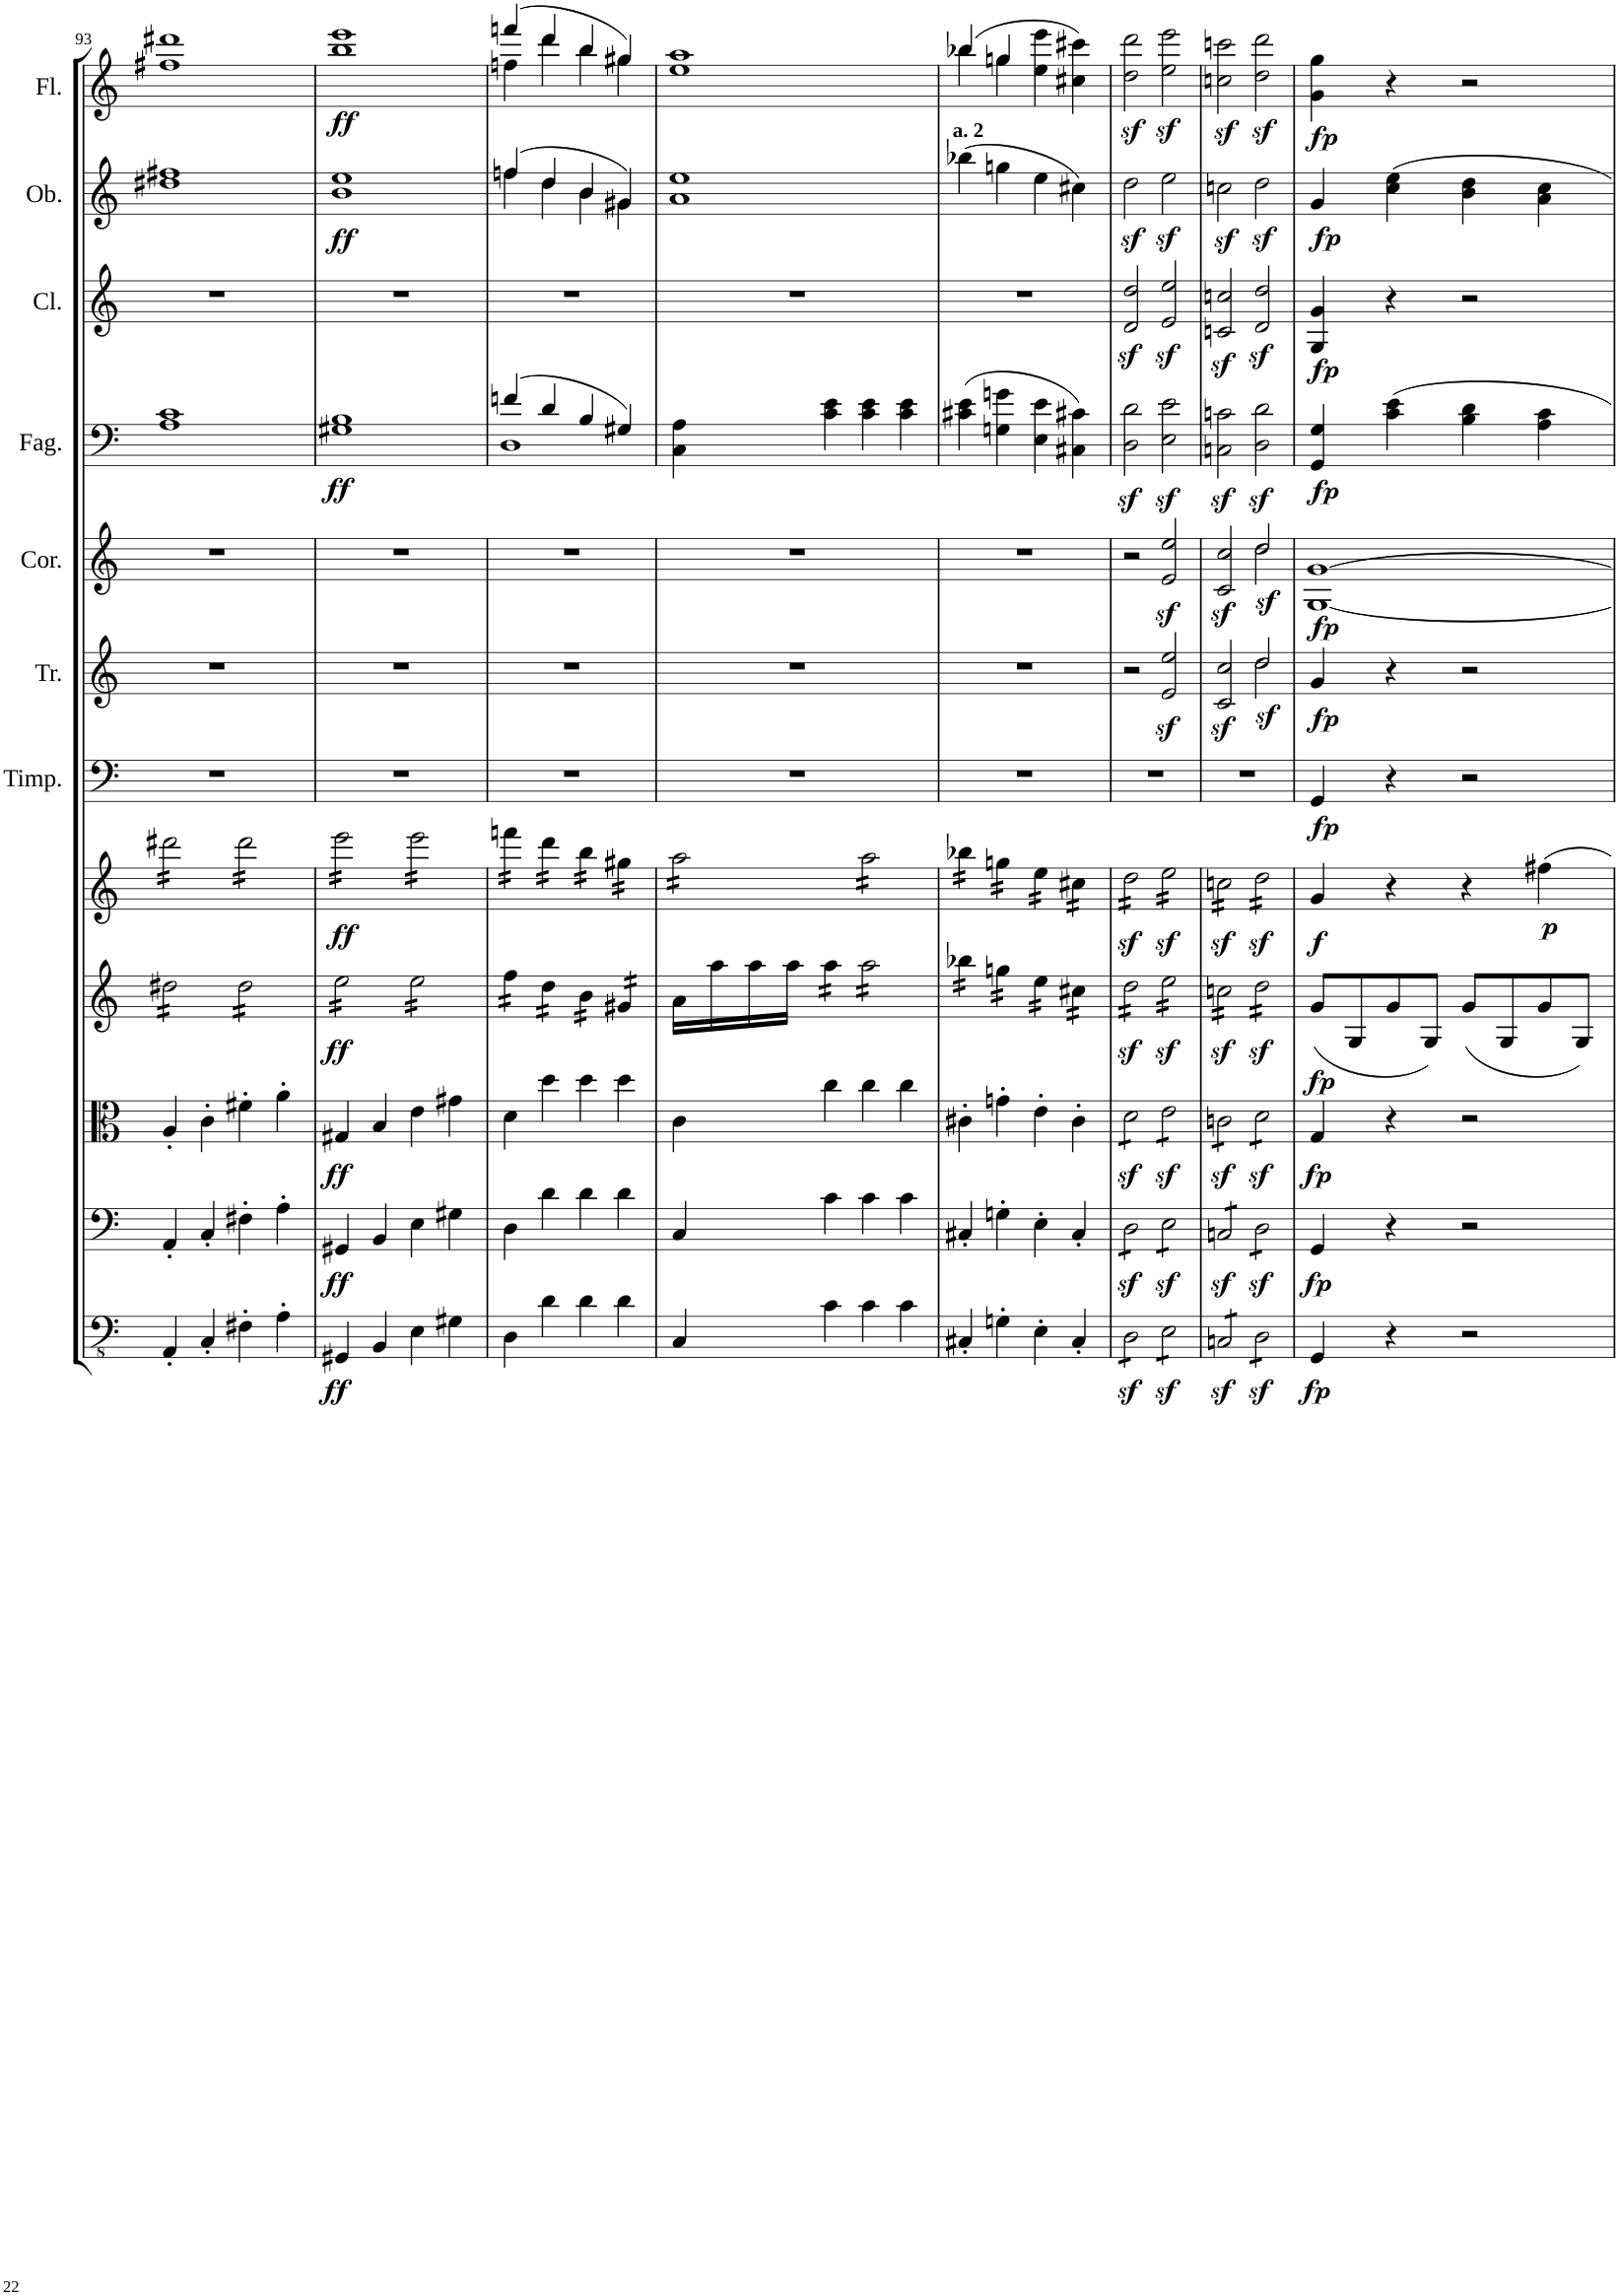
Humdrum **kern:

**kern	**dynam	**kern	**dynam	**kern	**dynam	**kern	**dynam	**kern	**dynam	**kern	**dynam	**kern	**dynam	**kern	**dynam	**kern	**dynam	**kern	**dynam	**kern	**dynam	**kern	**dynam
*part12	*part12	*part11	*part11	*part10	*part10	*part9	*part9	*part8	*part8	*part7	*part7	*part6	*part6	*part5	*part5	*part4	*part4	*part3	*part3	*part2	*part2	*part1	*part1
*staff12	*staff12	*staff11	*staff11	*staff10	*staff10	*staff9	*staff9	*staff8	*staff8	*staff7	*staff7	*staff6	*staff6	*staff5	*staff5	*staff4	*staff4	*staff3	*staff3	*staff2	*staff2	*staff1	*staff1
*I"Contrabasso	*	*I"Violoncello	*	*I"Viola	*	*I"Violino II	*	*I"Violino I	*	*I"Timpani	*	*I"Trombe in C	*	*I"Corni in C	*	*I"Fagotti	*	*I"Clarinetti in C	*	*I"Oboi	*	*I"Flauti	*
*	*	*	*	*	*	*	*	*	*	*I'Timp.	*	*I'Tr.	*	*I'Cor.	*	*I'Fag.	*	*I'Cl.	*	*I'Ob.	*	*I'Fl.	*
!!LO:PB:g=z
*clefFv4	*	*clefF4	*	*clefC3	*	*clefG2	*	*clefG2	*	*clefF4	*	*clefG2	*	*clefG2	*	*clefF4	*	*clefG2	*	*clefG2	*	*clefG2	*
*	*	*	*	*	*	*	*	*	*	*	*	*Trd1c2	*	*Trd7c12	*	*	*	*Trd1c2	*	*	*	*	*
*k[]	*	*k[]	*	*k[]	*	*k[]	*	*k[]	*	*k[]	*	*k[]	*	*k[]	*	*k[]	*	*k[]	*	*k[]	*	*k[]	*
*M2/2	*	*M2/2	*	*M2/2	*	*M2/2	*	*M2/2	*	*M2/2	*	*M2/2	*	*M2/2	*	*M2/2	*	*M2/2	*	*M2/2	*	*M2/2	*
*met(c|)	*	*met(c|)	*	*met(c|)	*	*met(c|)	*	*met(c|)	*	*met(c|)	*	*met(c|)	*	*met(c|)	*	*met(c|)	*	*met(c|)	*	*met(c|)	*	*met(c|)	*
=93	=93	=93	=93	=93	=93	=93	=93	=93	=93	=93	=93	=93	=93	=93	=93	=93	=93	=93	=93	=93	=93	=93	=93
*	*	*	*	*	*	*tremolo	*	*	*	*	*	*	*	*	*	*	*	*	*	*	*	*	*
*	*	*	*	*	*	*	*	*tremolo	*	*	*	*	*	*	*	*	*	*	*	*	*	*	*
4AAA'/	.	4AA'/	.	4A'/	.	16dd#X\LL	.	16ddd#X\LL	.	1r	.	1r	.	1r	.	1A 1c	.	1r	.	1dd#X 1ff#X	.	1ff#X 1ddd#X	.
.	.	.	.	.	.	16dd#X\	.	16ddd#X\	.	.	.	.	.	.	.	.	.	.	.	.	.	.	.
.	.	.	.	.	.	16dd#X\	.	16ddd#X\	.	.	.	.	.	.	.	.	.	.	.	.	.	.	.
.	.	.	.	.	.	16dd#X\	.	16ddd#X\	.	.	.	.	.	.	.	.	.	.	.	.	.	.	.
4CC'/	.	4C'/	.	4c'\	.	16dd#X\	.	16ddd#X\	.	.	.	.	.	.	.	.	.	.	.	.	.	.	.
.	.	.	.	.	.	16dd#X\	.	16ddd#X\	.	.	.	.	.	.	.	.	.	.	.	.	.	.	.
.	.	.	.	.	.	16dd#X\	.	16ddd#X\	.	.	.	.	.	.	.	.	.	.	.	.	.	.	.
.	.	.	.	.	.	16dd#X\JJ	.	16ddd#X\JJ	.	.	.	.	.	.	.	.	.	.	.	.	.	.	.
4FF#X'\	.	4F#X'\	.	4f#X'\	.	16dd#\LL	.	16ddd#\LL	.	.	.	.	.	.	.	.	.	.	.	.	.	.	.
.	.	.	.	.	.	16dd#\	.	16ddd#\	.	.	.	.	.	.	.	.	.	.	.	.	.	.	.
.	.	.	.	.	.	16dd#\	.	16ddd#\	.	.	.	.	.	.	.	.	.	.	.	.	.	.	.
.	.	.	.	.	.	16dd#\	.	16ddd#\	.	.	.	.	.	.	.	.	.	.	.	.	.	.	.
4AA'\	.	4A'\	.	4a'\	.	16dd#\	.	16ddd#\	.	.	.	.	.	.	.	.	.	.	.	.	.	.	.
.	.	.	.	.	.	16dd#\	.	16ddd#\	.	.	.	.	.	.	.	.	.	.	.	.	.	.	.
.	.	.	.	.	.	16dd#\	.	16ddd#\	.	.	.	.	.	.	.	.	.	.	.	.	.	.	.
.	.	.	.	.	.	16dd#\JJ	.	16ddd#\JJ	.	.	.	.	.	.	.	.	.	.	.	.	.	.	.
=94	=94	=94	=94	=94	=94	=94	=94	=94	=94	=94	=94	=94	=94	=94	=94	=94	=94	=94	=94	=94	=94	=94	=94
!	!LO:DY:b	!	!LO:DY:b	!	!LO:DY:b	!	!LO:DY:b	!	!LO:DY:b	!	!	!	!	!	!	!	!LO:DY:b	!	!	!	!LO:DY:b	!	!LO:DY:b
4GGG#X/	ff	4GG#X/	ff	4G#X/	ff	16ee\LL	ff	16eee\LL	ff	1r	.	1r	.	1r	.	1G#X 1B	ff	1r	.	1b 1ee	ff	1bb 1eee	ff
.	.	.	.	.	.	16ee\	.	16eee\	.	.	.	.	.	.	.	.	.	.	.	.	.	.	.
.	.	.	.	.	.	16ee\	.	16eee\	.	.	.	.	.	.	.	.	.	.	.	.	.	.	.
.	.	.	.	.	.	16ee\	.	16eee\	.	.	.	.	.	.	.	.	.	.	.	.	.	.	.
4BBB/	.	4BB/	.	4B/	.	16ee\	.	16eee\	.	.	.	.	.	.	.	.	.	.	.	.	.	.	.
.	.	.	.	.	.	16ee\	.	16eee\	.	.	.	.	.	.	.	.	.	.	.	.	.	.	.
.	.	.	.	.	.	16ee\	.	16eee\	.	.	.	.	.	.	.	.	.	.	.	.	.	.	.
.	.	.	.	.	.	16ee\JJ	.	16eee\JJ	.	.	.	.	.	.	.	.	.	.	.	.	.	.	.
4EE\	.	4E\	.	4e\	.	16ee\LL	.	16eee\LL	.	.	.	.	.	.	.	.	.	.	.	.	.	.	.
.	.	.	.	.	.	16ee\	.	16eee\	.	.	.	.	.	.	.	.	.	.	.	.	.	.	.
.	.	.	.	.	.	16ee\	.	16eee\	.	.	.	.	.	.	.	.	.	.	.	.	.	.	.
.	.	.	.	.	.	16ee\	.	16eee\	.	.	.	.	.	.	.	.	.	.	.	.	.	.	.
4GG#X\	.	4G#X\	.	4g#X\	.	16ee\	.	16eee\	.	.	.	.	.	.	.	.	.	.	.	.	.	.	.
.	.	.	.	.	.	16ee\	.	16eee\	.	.	.	.	.	.	.	.	.	.	.	.	.	.	.
.	.	.	.	.	.	16ee\	.	16eee\	.	.	.	.	.	.	.	.	.	.	.	.	.	.	.
.	.	.	.	.	.	16ee\JJ	.	16eee\JJ	.	.	.	.	.	.	.	.	.	.	.	.	.	.	.
=95	=95	=95	=95	=95	=95	=95	=95	=95	=95	=95	=95	=95	=95	=95	=95	=95	=95	=95	=95	=95	=95	=95	=95
*	*	*	*	*	*	*	*	*	*	*	*	*	*	*	*	*^	*	*	*	*^	*	*^	*
4DD\	.	4D\	.	4d\	.	16ff\LL	.	16fffn\LL	.	1r	.	1r	.	1r	.	(4fn/	1D	.	1r	.	(4ffn/	4ff\	.	(4fffn/	4ffn\	.
.	.	.	.	.	.	16ff\	.	16fffn\	.	.	.	.	.	.	.	.	.	.	.	.	.	.	.	.	.	.
.	.	.	.	.	.	16ff\	.	16fffn\	.	.	.	.	.	.	.	.	.	.	.	.	.	.	.	.	.	.
.	.	.	.	.	.	16ff\JJ	.	16fffn\JJ	.	.	.	.	.	.	.	.	.	.	.	.	.	.	.	.	.	.
4D\	.	4d\	.	4dd\	.	16dd\LL	.	16ddd\LL	.	.	.	.	.	.	.	4d/	.	.	.	.	4dd/	4dd\	.	4ddd/	4ddd\	.
.	.	.	.	.	.	16dd\	.	16ddd\	.	.	.	.	.	.	.	.	.	.	.	.	.	.	.	.	.	.
.	.	.	.	.	.	16dd\	.	16ddd\	.	.	.	.	.	.	.	.	.	.	.	.	.	.	.	.	.	.
.	.	.	.	.	.	16dd\JJ	.	16ddd\JJ	.	.	.	.	.	.	.	.	.	.	.	.	.	.	.	.	.	.
4D\	.	4d\	.	4dd\	.	16b\LL	.	16bb\LL	.	.	.	.	.	.	.	4B/	.	.	.	.	4b/	4b\	.	4bb/	4bb\	.
.	.	.	.	.	.	16b\	.	16bb\	.	.	.	.	.	.	.	.	.	.	.	.	.	.	.	.	.	.
.	.	.	.	.	.	16b\	.	16bb\	.	.	.	.	.	.	.	.	.	.	.	.	.	.	.	.	.	.
.	.	.	.	.	.	16b\JJ	.	16bb\JJ	.	.	.	.	.	.	.	.	.	.	.	.	.	.	.	.	.	.
4D\	.	4d\	.	4dd\	.	16g#X/LL	.	16gg#X\LL	.	.	.	.	.	.	.	4G#X/)	.	.	.	.	4g#X/)	4g#\	.	4gg#X/)	4gg#\	.
.	.	.	.	.	.	16g#X/	.	16gg#X\	.	.	.	.	.	.	.	.	.	.	.	.	.	.	.	.	.	.
.	.	.	.	.	.	16g#X/	.	16gg#X\	.	.	.	.	.	.	.	.	.	.	.	.	.	.	.	.	.	.
.	.	.	.	.	.	16g#X/JJ	.	16gg#X\JJ	.	.	.	.	.	.	.	.	.	.	.	.	.	.	.	.	.	.
*	*	*	*	*	*	*Xtremolo	*	*	*	*	*	*	*	*	*	*	*	*	*	*	*	*	*	*	*	*
*	*	*	*	*	*	*	*	*	*	*	*	*	*	*	*	*	*	*	*	*	*v	*v	*	*	*	*
*	*	*	*	*	*	*	*	*	*	*	*	*	*	*	*	*v	*v	*	*	*	*	*	*v	*v	*
=96	=96	=96	=96	=96	=96	=96	=96	=96	=96	=96	=96	=96	=96	=96	=96	=96	=96	=96	=96	=96	=96	=96	=96
4CC/	.	4C/	.	4c\	.	16a\LL	.	16aa\LL	.	1r	.	1r	.	1r	.	4C\ 4A\	.	1r	.	1a 1ee	.	1ee 1aa	.
.	.	.	.	.	.	16aa\	.	16aa\	.	.	.	.	.	.	.	.	.	.	.	.	.	.	.
.	.	.	.	.	.	16aa\	.	16aa\	.	.	.	.	.	.	.	.	.	.	.	.	.	.	.
.	.	.	.	.	.	16aa\JJ	.	16aa\	.	.	.	.	.	.	.	.	.	.	.	.	.	.	.
*	*	*	*	*	*	*tremolo	*	*	*	*	*	*	*	*	*	*	*	*	*	*	*	*	*
4C\	.	4c\	.	4cc\	.	16aa\LL	.	16aa\	.	.	.	.	.	.	.	4c\ 4e\	.	.	.	.	.	.	.
.	.	.	.	.	.	16aa\	.	16aa\	.	.	.	.	.	.	.	.	.	.	.	.	.	.	.
.	.	.	.	.	.	16aa\	.	16aa\	.	.	.	.	.	.	.	.	.	.	.	.	.	.	.
.	.	.	.	.	.	16aa\JJ	.	16aa\JJ	.	.	.	.	.	.	.	.	.	.	.	.	.	.	.
4C\	.	4c\	.	4cc\	.	16aa\LL	.	16aa\LL	.	.	.	.	.	.	.	4c\ 4e\	.	.	.	.	.	.	.
.	.	.	.	.	.	16aa\	.	16aa\	.	.	.	.	.	.	.	.	.	.	.	.	.	.	.
.	.	.	.	.	.	16aa\	.	16aa\	.	.	.	.	.	.	.	.	.	.	.	.	.	.	.
.	.	.	.	.	.	16aa\	.	16aa\	.	.	.	.	.	.	.	.	.	.	.	.	.	.	.
4C\	.	4c\	.	4cc\	.	16aa\	.	16aa\	.	.	.	.	.	.	.	4c\ 4e\	.	.	.	.	.	.	.
.	.	.	.	.	.	16aa\	.	16aa\	.	.	.	.	.	.	.	.	.	.	.	.	.	.	.
.	.	.	.	.	.	16aa\	.	16aa\	.	.	.	.	.	.	.	.	.	.	.	.	.	.	.
.	.	.	.	.	.	16aa\JJ	.	16aa\JJ	.	.	.	.	.	.	.	.	.	.	.	.	.	.	.
=97	=97	=97	=97	=97	=97	=97	=97	=97	=97	=97	=97	=97	=97	=97	=97	=97	=97	=97	=97	=97	=97	=97	=97
*	*	*	*	*	*	*	*	*	*	*	*	*	*	*	*	*	*	*	*	*	*	*^	*
!	!	!	!	!	!	!	!	!	!	!	!	!	!	!	!	!	!	!	!	!LO:TX:a:B:t=a. 2	!	!	!	!
4CC#X'/	.	4C#X'/	.	4c#X'\	.	16bb-X\LL	.	16bb-X\LL	.	1r	.	1r	.	1r	.	(4c#X\ 4e\	.	1r	.	(4bb-X\	.	(4bb-X/	4bb-\	.
.	.	.	.	.	.	16bb-X\	.	16bb-X\	.	.	.	.	.	.	.	.	.	.	.	.	.	.	.	.
.	.	.	.	.	.	16bb-X\	.	16bb-X\	.	.	.	.	.	.	.	.	.	.	.	.	.	.	.	.
.	.	.	.	.	.	16bb-X\JJ	.	16bb-X\JJ	.	.	.	.	.	.	.	.	.	.	.	.	.	.	.	.
4GGn'\	.	4Gn'\	.	4gn'\	.	16ggn\LL	.	16ggn\LL	.	.	.	.	.	.	.	4Gn\ 4gn\	.	.	.	4ggn\	.	4ggn/	4gg\	.
.	.	.	.	.	.	16ggn\	.	16ggn\	.	.	.	.	.	.	.	.	.	.	.	.	.	.	.	.
.	.	.	.	.	.	16ggn\	.	16ggn\	.	.	.	.	.	.	.	.	.	.	.	.	.	.	.	.
.	.	.	.	.	.	16ggn\JJ	.	16ggn\JJ	.	.	.	.	.	.	.	.	.	.	.	.	.	.	.	.
4EE'\	.	4E'\	.	4e'\	.	16ee\LL	.	16ee\LL	.	.	.	.	.	.	.	4E\ 4e\	.	.	.	4ee\	.	4ee\ 4eee\	2ryy	.
.	.	.	.	.	.	16ee\	.	16ee\	.	.	.	.	.	.	.	.	.	.	.	.	.	.	.	.
.	.	.	.	.	.	16ee\	.	16ee\	.	.	.	.	.	.	.	.	.	.	.	.	.	.	.	.
.	.	.	.	.	.	16ee\JJ	.	16ee\JJ	.	.	.	.	.	.	.	.	.	.	.	.	.	.	.	.
4CC#'/	.	4C#'/	.	4c#'\	.	16cc#X\LL	.	16cc#X\LL	.	.	.	.	.	.	.	4C#X\ 4c#X\)	.	.	.	4cc#X\)	.	4cc#X\ 4ccc#X\)	.	.
.	.	.	.	.	.	16cc#X\	.	16cc#X\	.	.	.	.	.	.	.	.	.	.	.	.	.	.	.	.
.	.	.	.	.	.	16cc#X\	.	16cc#X\	.	.	.	.	.	.	.	.	.	.	.	.	.	.	.	.
.	.	.	.	.	.	16cc#X\JJ	.	16cc#X\JJ	.	.	.	.	.	.	.	.	.	.	.	.	.	.	.	.
*	*	*	*	*	*	*	*	*	*	*	*	*	*	*	*	*	*	*	*	*	*	*v	*v	*
=98	=98	=98	=98	=98	=98	=98	=98	=98	=98	=98	=98	=98	=98	=98	=98	=98	=98	=98	=98	=98	=98	=98	=98
*tremolo	*	*	*	*	*	*	*	*	*	*	*	*	*	*	*	*	*	*	*	*	*	*	*
*	*	*tremolo	*	*	*	*	*	*	*	*	*	*	*	*	*	*	*	*	*	*	*	*	*
*	*	*	*	*tremolo	*	*	*	*	*	*	*	*	*	*	*	*	*	*	*	*	*	*	*
8DDz<^\L	.	8Dz<^\L	.	8dz<^\L	.	16ddz<^\LL	.	16ddz<^\LL	.	1r	.	2r	.	2r	.	2D\z<^ 2d\z<^	.	2d/z<^ 2dd/z<^	.	2ddz<^\	.	2dd\z<^ 2ddd\z<^	.
.	.	.	.	.	.	16ddz<^\	.	16ddz<^\	.	.	.	.	.	.	.	.	.	.	.	.	.	.	.
8DDz<^\	.	8Dz<^\	.	8dz<^\	.	16ddz<^\	.	16ddz<^\	.	.	.	.	.	.	.	.	.	.	.	.	.	.	.
.	.	.	.	.	.	16ddz<^\	.	16ddz<^\	.	.	.	.	.	.	.	.	.	.	.	.	.	.	.
8DDz<^\	.	8Dz<^\	.	8dz<^\	.	16ddz<^\	.	16ddz<^\	.	.	.	.	.	.	.	.	.	.	.	.	.	.	.
.	.	.	.	.	.	16ddz<^\	.	16ddz<^\	.	.	.	.	.	.	.	.	.	.	.	.	.	.	.
8DDz<^\J	.	8Dz<^\J	.	8dz<^\J	.	16ddz<^\	.	16ddz<^\	.	.	.	.	.	.	.	.	.	.	.	.	.	.	.
.	.	.	.	.	.	16ddz<^\JJ	.	16ddz<^\JJ	.	.	.	.	.	.	.	.	.	.	.	.	.	.	.
8EEz<^\L	.	8Ez<^\L	.	8ez<^\L	.	16eez<^\LL	.	16eez<^\LL	.	.	.	2e/z<^ 2ee/z<^	.	2e/z<^ 2ee/z<^	.	2E\z<^ 2e\z<^	.	2e/z<^ 2ee/z<^	.	2eez<^\	.	2ee\z<^ 2eee\z<^	.
.	.	.	.	.	.	16eez<^\	.	16eez<^\	.	.	.	.	.	.	.	.	.	.	.	.	.	.	.
8EEz<^\	.	8Ez<^\	.	8ez<^\	.	16eez<^\	.	16eez<^\	.	.	.	.	.	.	.	.	.	.	.	.	.	.	.
.	.	.	.	.	.	16eez<^\	.	16eez<^\	.	.	.	.	.	.	.	.	.	.	.	.	.	.	.
8EEz<^\	.	8Ez<^\	.	8ez<^\	.	16eez<^\	.	16eez<^\	.	.	.	.	.	.	.	.	.	.	.	.	.	.	.
.	.	.	.	.	.	16eez<^\	.	16eez<^\	.	.	.	.	.	.	.	.	.	.	.	.	.	.	.
8EEz<^\J	.	8Ez<^\J	.	8ez<^\J	.	16eez<^\	.	16eez<^\	.	.	.	.	.	.	.	.	.	.	.	.	.	.	.
.	.	.	.	.	.	16eez<^\JJ	.	16eez<^\JJ	.	.	.	.	.	.	.	.	.	.	.	.	.	.	.
=99	=99	=99	=99	=99	=99	=99	=99	=99	=99	=99	=99	=99	=99	=99	=99	=99	=99	=99	=99	=99	=99	=99	=99
*	*	*	*	*	*	*	*	*	*	*	*	*^	*	*^	*	*	*	*	*	*	*	*	*
!	!	!	!	!	!	!	!	!	!	!	!	!	!	!LO:DY:b	!	!	!LO:DY:b	!	!	!	!	!	!	!	!
8CCnz<^/L	.	8Cnz<^/L	.	8cnz<^\L	.	16ccnz<^\LL	.	16ccnz<^\LL	.	1r	.	2c/^ 2cc/^	2ryy	sf	2c/^ 2cc/^	2ryy	sf	2Cn\z<^ 2cn\z<^	.	2cn/z<^ 2ccn/z<^	.	2ccnz<^\	.	2ccn\z<^ 2cccn\z<^	.
.	.	.	.	.	.	16ccnz<^\	.	16ccnz<^\	.	.	.	.	.	.	.	.	.	.	.	.	.	.	.	.	.
8CCnz<^/	.	8Cnz<^/	.	8cnz<^\	.	16ccnz<^\	.	16ccnz<^\	.	.	.	.	.	.	.	.	.	.	.	.	.	.	.	.	.
.	.	.	.	.	.	16ccnz<^\	.	16ccnz<^\	.	.	.	.	.	.	.	.	.	.	.	.	.	.	.	.	.
8CCnz<^/	.	8Cnz<^/	.	8cnz<^\	.	16ccnz<^\	.	16ccnz<^\	.	.	.	.	.	.	.	.	.	.	.	.	.	.	.	.	.
.	.	.	.	.	.	16ccnz<^\	.	16ccnz<^\	.	.	.	.	.	.	.	.	.	.	.	.	.	.	.	.	.
8CCnz<^/J	.	8Cnz<^/J	.	8cnz<^\J	.	16ccnz<^\	.	16ccnz<^\	.	.	.	.	.	.	.	.	.	.	.	.	.	.	.	.	.
.	.	.	.	.	.	16ccnz<^\JJ	.	16ccnz<^\JJ	.	.	.	.	.	.	.	.	.	.	.	.	.	.	.	.	.
!	!	!	!	!	!	!	!	!	!	!	!	!	!	!LO:DY:b	!	!	!LO:DY:b	!	!	!	!	!	!	!	!
8DDz<^\L	.	8Dz<^\L	.	8dz<^\L	.	16ddz<^\LL	.	16ddz<^\LL	.	.	.	2dd^/	2dd\	sf	2dd^/	2dd\	sf	2D\z<^ 2d\z<^	.	2d/z<^ 2dd/z<^	.	2ddz<^\	.	2dd\z<^ 2ddd\z<^	.
.	.	.	.	.	.	16ddz<^\	.	16ddz<^\	.	.	.	.	.	.	.	.	.	.	.	.	.	.	.	.	.
8DDz<^\	.	8Dz<^\	.	8dz<^\	.	16ddz<^\	.	16ddz<^\	.	.	.	.	.	.	.	.	.	.	.	.	.	.	.	.	.
.	.	.	.	.	.	16ddz<^\	.	16ddz<^\	.	.	.	.	.	.	.	.	.	.	.	.	.	.	.	.	.
8DDz<^\	.	8Dz<^\	.	8dz<^\	.	16ddz<^\	.	16ddz<^\	.	.	.	.	.	.	.	.	.	.	.	.	.	.	.	.	.
.	.	.	.	.	.	16ddz<^\	.	16ddz<^\	.	.	.	.	.	.	.	.	.	.	.	.	.	.	.	.	.
8DDz<^\J	.	8Dz<^\J	.	8dz<^\J	.	16ddz<^\	.	16ddz<^\	.	.	.	.	.	.	.	.	.	.	.	.	.	.	.	.	.
*	*	*	*	*Xtremolo	*	*	*	*	*	*	*	*	*	*	*	*	*	*	*	*	*	*	*	*	*
*	*	*Xtremolo	*	*	*	*	*	*	*	*	*	*	*	*	*	*	*	*	*	*	*	*	*	*	*
*Xtremolo	*	*	*	*	*	*	*	*	*	*	*	*	*	*	*	*	*	*	*	*	*	*	*	*	*
.	.	.	.	.	.	16ddz<^\JJ	.	16ddz<^\JJ	.	.	.	.	.	.	.	.	.	.	.	.	.	.	.	.	.
*	*	*	*	*	*	*	*	*Xtremolo	*	*	*	*	*	*	*	*	*	*	*	*	*	*	*	*	*
*	*	*	*	*	*	*Xtremolo	*	*	*	*	*	*	*	*	*	*	*	*	*	*	*	*	*	*	*
=100	=100	=100	=100	=100	=100	=100	=100	=100	=100	=100	=100	=100	=100	=100	=100	=100	=100	=100	=100	=100	=100	=100	=100	=100	=100
!	!LO:DY:b	!	!LO:DY:b	!	!LO:DY:b	!	!LO:DY:b	!	!LO:DY:b	!	!LO:DY:b	!	!	!LO:DY:b	!	!	!LO:DY:b	!	!LO:DY:b	!	!LO:DY:b	!	!LO:DY:b	!	!LO:DY:b
*	*	*	*	*	*	*	*	*	*	*	*	*v	*v	*	*	*	*	*	*	*	*	*	*	*	*
*	*	*	*	*	*	*	*	*	*	*	*	*	*	*v	*v	*	*	*	*	*	*	*	*	*
4GGG/	fp	4GG/	fp	4G/	fp	(8g/L	fp	4g/	f	4GG/	fp	4g/	fp	[1G [1g	fp	4GG/ 4G/	fp	4G/ 4g/	fp	4g/	fp	4g\ 4gg\	fp
.	.	.	.	.	.	8G/	.	.	.	.	.	.	.	.	.	.	.	.	.	.	.	.	.
4r	.	4r	.	4r	.	8g/	.	4r	.	4r	.	4r	.	.	.	4c\ 4e\	.	4r	.	4cc\ 4ee\	.	4r	.
.	.	.	.	.	.	8G/J)	.	.	.	.	.	.	.	.	.	.	.	.	.	.	.	.	.
2r	.	2r	.	2r	.	(8g/L	.	4r	.	2r	.	2r	.	.	.	4B\ 4d\	.	2r	.	4b\ 4dd\	.	2r	.
.	.	.	.	.	.	8G/	.	.	.	.	.	.	.	.	.	.	.	.	.	.	.	.	.
!	!	!	!	!	!	!	!	!	!LO:DY:b	!	!	!	!	!	!	!	!	!	!	!	!	!	!
.	.	.	.	.	.	8g/	.	4ff#X\	p	.	.	.	.	.	.	4A\ 4c\	.	.	.	4a\ 4cc\	.	.	.
.	.	.	.	.	.	8G/J)	.	.	.	.	.	.	.	.	.	.	.	.	.	.	.	.	.
=	=	=	=	=	=	=	=	=	=	=	=	=	=	=	=	=	=	=	=	=	=	=	=
*-	*-	*-	*-	*-	*-	*-	*-	*-	*-	*-	*-	*-	*-	*-	*-	*-	*-	*-	*-	*-	*-	*-	*-
